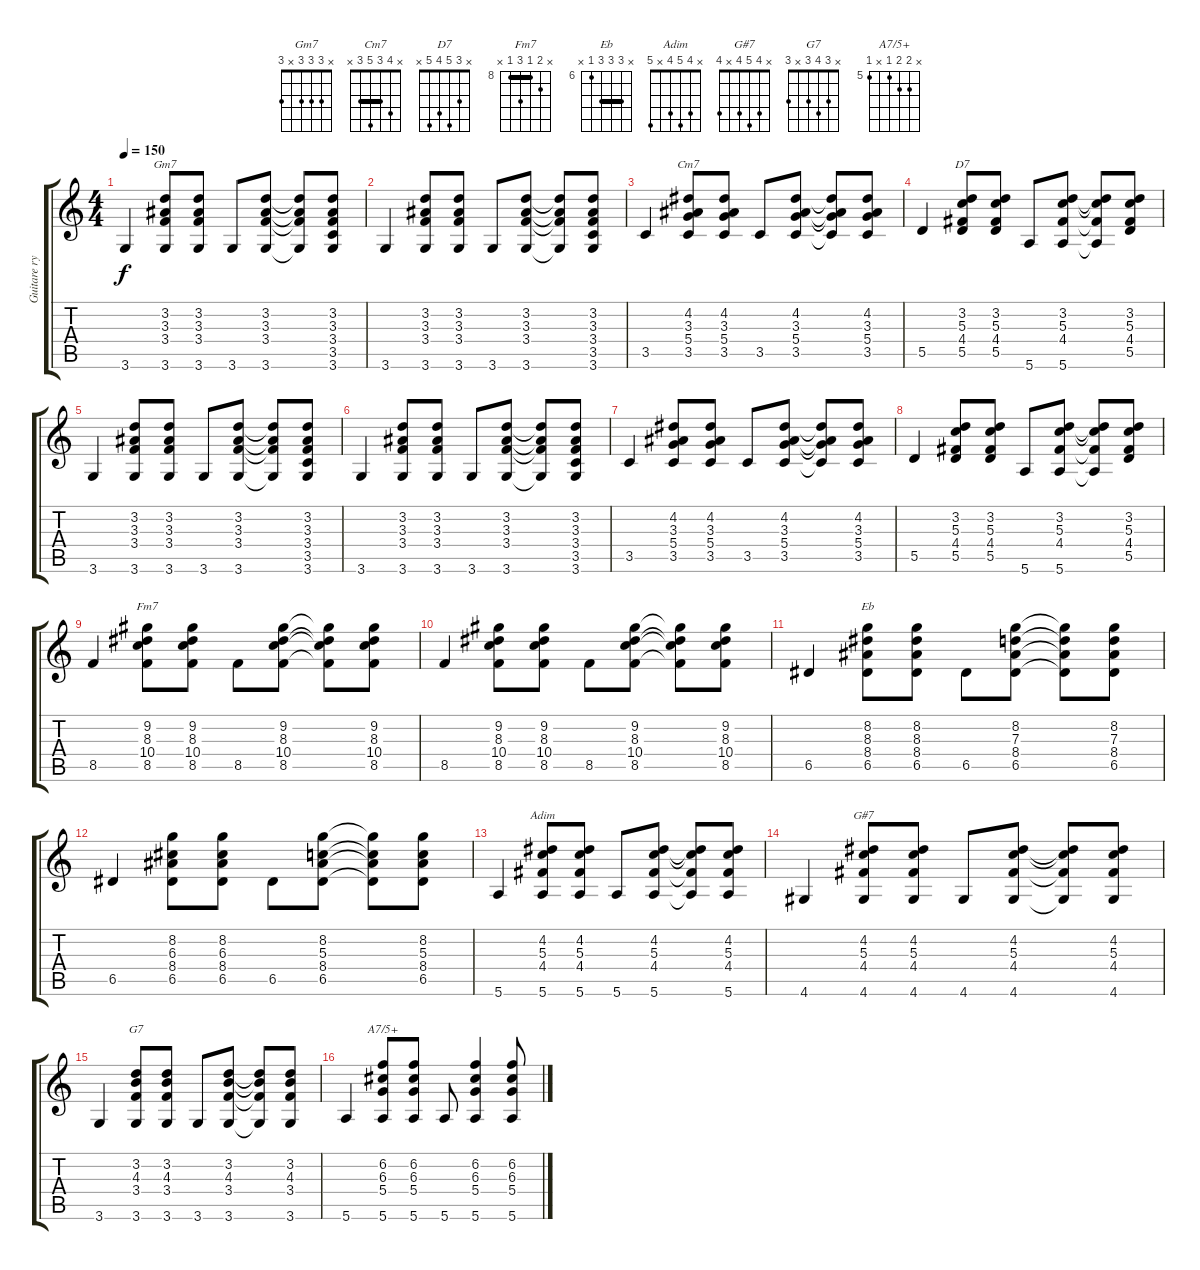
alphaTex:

\track ("Guitare rythmique" "Guitare ry") {instrument acousticguitarnylon}
\staff {score tabs}
\tuning (E4 B3 G3 D3 A2 E2) {hide}
\chord ("Gm7" x 3 3 3 x 3)
\chord ("Cm7" x 4 3 5 3 x) {barre 3}
\chord ("D7" x 3 5 4 5 x)
\chord ("Fm7" x 9 8 10 8 x) {firstfret 8 barre 8}
\chord ("Eb" x 8 8 8 6 x) {firstfret 6 barre 8}
\chord ("Adim" x 4 5 4 x 5)
\chord ("G#7" x 4 5 4 x 4)
\chord ("G7" x 3 4 3 x 3)
\chord ("A7/5+" x 6 6 5 x 5) {firstfret 5}
\ts (4 4)
\tempo 150
\clef g2
\ks c
3.6.4{dy f} (3.2 3.3 3.4 3.6).8{ch "Gm7"} (3.2 3.3 3.4 3.6).8 3.6.8 (3.2 3.3 3.4 3.6).8 (3.2{t} 3.3{t} 3.4{t} 3.6{t}).8 (3.2 3.3 3.4 3.5 3.6).8 |
3.6.4 (3.2 3.3 3.4 3.6).8 (3.2 3.3 3.4 3.6).8 3.6.8 (3.2 3.3 3.4 3.6).8 (3.2{t} 3.3{t} 3.4{t} 3.6{t}).8 (3.2 3.3 3.4 3.5 3.6).8 |
3.5.4 (4.2 3.3 5.4 3.5).8{ch "Cm7"} (4.2 3.3 5.4 3.5).8 3.5.8 (4.2 3.3 5.4 3.5).8 (4.2{t} 3.3{t} 5.4{t} 3.5{t}).8 (4.2 3.3 5.4 3.5).8 |
5.5.4 (3.2 5.3 4.4 5.5).8{ch "D7"} (3.2 5.3 4.4 5.5).8 5.6.8 (3.2 5.3 4.4 5.6).8 (3.2{t} 5.3{t} 4.4{t} 5.6{t}).8 (3.2 5.3 4.4 5.5).8 |
3.6.4 (3.2 3.3 3.4 3.6).8 (3.2 3.3 3.4 3.6).8 3.6.8 (3.2 3.3 3.4 3.6).8 (3.2{t} 3.3{t} 3.4{t} 3.6{t}).8 (3.2 3.3 3.4 3.5 3.6).8 |
3.6.4 (3.2 3.3 3.4 3.6).8 (3.2 3.3 3.4 3.6).8 3.6.8 (3.2 3.3 3.4 3.6).8 (3.2{t} 3.3{t} 3.4{t} 3.6{t}).8 (3.2 3.3 3.4 3.5 3.6).8 |
3.5.4 (4.2 3.3 5.4 3.5).8 (4.2 3.3 5.4 3.5).8 3.5.8 (4.2 3.3 5.4 3.5).8 (4.2{t} 3.3{t} 5.4{t} 3.5{t}).8 (4.2 3.3 5.4 3.5).8 |
5.5.4 (3.2 5.3 4.4 5.5).8 (3.2 5.3 4.4 5.5).8 5.6.8 (3.2 5.3 4.4 5.6).8 (3.2{t} 5.3{t} 4.4{t} 5.6{t}).8 (3.2 5.3 4.4 5.5).8 |
8.5.4 (9.2 8.3 10.4 8.5).8{ch "Fm7"} (9.2 8.3 10.4 8.5).8 8.5.8 (9.2 8.3 10.4 8.5).8 (9.2{t} 8.3{t} 10.4{t} 8.5{t}).8 (9.2 8.3 10.4 8.5).8 |
8.5.4 (9.2 8.3 10.4 8.5).8 (9.2 8.3 10.4 8.5).8 8.5.8 (9.2 8.3 10.4 8.5).8 (9.2{t} 8.3{t} 10.4{t} 8.5{t}).8 (9.2 8.3 10.4 8.5).8 |
6.5.4 (8.2 8.3 8.4 6.5).8{ch "Eb"} (8.2 8.3 8.4 6.5).8 6.5.8 (8.2 7.3 8.4 6.5).8 (8.2{t} 7.3{t} 8.4{t} 6.5{t}).8 (8.2 7.3 8.4 6.5).8 |
6.5.4 (8.2 6.3 8.4 6.5).8 (8.2 6.3 8.4 6.5).8 6.5.8 (8.2 5.3 8.4 6.5).8 (8.2{t} 5.3{t} 8.4{t} 6.5{t}).8 (8.2 5.3 8.4 6.5).8 |
5.6.4 (4.2 5.3 4.4 5.6).8{ch "Adim"} (4.2 5.3 4.4 5.6).8 5.6.8 (4.2 5.3 4.4 5.6).8 (4.2{t} 5.3{t} 4.4{t} 5.6{t}).8 (4.2 5.3 4.4 5.6).8 |
4.6.4 (4.2 5.3 4.4 4.6).8{ch "G#7"} (4.2 5.3 4.4 4.6).8 4.6.8 (4.2 5.3 4.4 4.6).8 (4.2{t} 5.3{t} 4.4{t} 4.6{t}).8 (4.2 5.3 4.4 4.6).8 |
3.6.4 (3.2 4.3 3.4 3.6).8{ch "G7"} (3.2 4.3 3.4 3.6).8 3.6.8 (3.2 4.3 3.4 3.6).8 (3.2{t} 4.3{t} 3.4{t} 3.6{t}).8 (3.2 4.3 3.4 3.6).8 |
5.6.4 (6.2 6.3 5.4 5.6).8{ch "A7/5+"} (6.2 6.3 5.4 5.6).8 5.6.8 (6.2 6.3 5.4 5.6).4 (6.2 6.3 5.4 5.6).8
